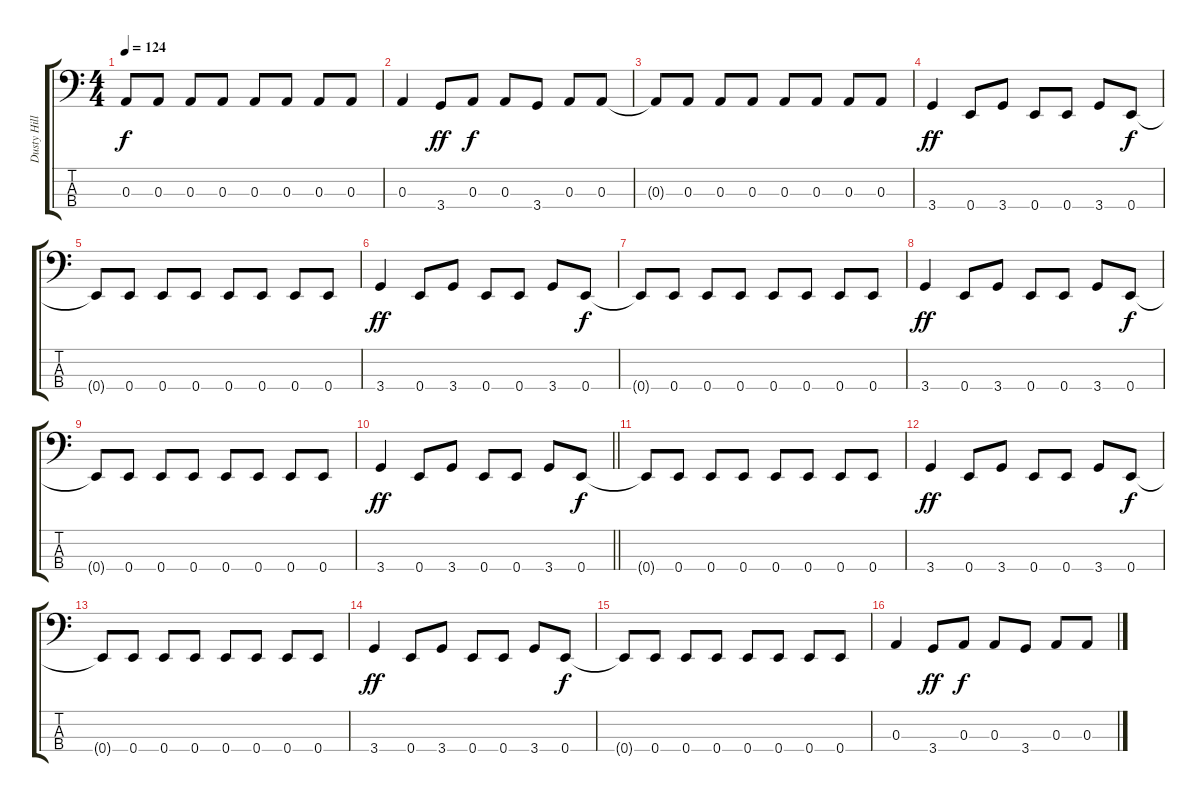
\track ("Dusty Hill" "Dusty Hill") {instrument electricbassfinger}
\staff {score tabs}
\tuning (G2 D2 A1 E1) {hide}
\ts (4 4)
\tempo 124
\clef f4
\ks c
0.3{t}.8{dy f} 0.3.8 0.3.8 0.3.8 0.3.8 0.3.8 0.3.8 0.3.8 |
0.3.4 3.4.8{dy ff} 0.3.8{dy f} 0.3.8 3.4.8 0.3.8 0.3.8 |
0.3{t}.8 0.3.8 0.3.8 0.3.8 0.3.8 0.3.8 0.3.8 0.3.8 |
3.4.4{dy ff} 0.4.8 3.4.8 0.4.8 0.4.8 3.4.8 0.4.8{dy f} |
0.4{t}.8 0.4.8 0.4.8 0.4.8 0.4.8 0.4.8 0.4.8 0.4.8 |
3.4.4{dy ff} 0.4.8 3.4.8 0.4.8 0.4.8 3.4.8 0.4.8{dy f} |
0.4{t}.8 0.4.8 0.4.8 0.4.8 0.4.8 0.4.8 0.4.8 0.4.8 |
3.4.4{dy ff} 0.4.8 3.4.8 0.4.8 0.4.8 3.4.8 0.4.8{dy f} |
0.4{t}.8 0.4.8 0.4.8 0.4.8 0.4.8 0.4.8 0.4.8 0.4.8 |
\barLineRight lightlight
3.4.4{dy ff} 0.4.8 3.4.8 0.4.8 0.4.8 3.4.8 0.4.8{dy f} |
0.4{t}.8 0.4.8 0.4.8 0.4.8 0.4.8 0.4.8 0.4.8 0.4.8 |
3.4.4{dy ff} 0.4.8 3.4.8 0.4.8 0.4.8 3.4.8 0.4.8{dy f} |
0.4{t}.8 0.4.8 0.4.8 0.4.8 0.4.8 0.4.8 0.4.8 0.4.8 |
3.4.4{dy ff} 0.4.8 3.4.8 0.4.8 0.4.8 3.4.8 0.4.8{dy f} |
0.4{t}.8 0.4.8 0.4.8 0.4.8 0.4.8 0.4.8 0.4.8 0.4.8 |
0.3.4 3.4.8{dy ff} 0.3.8{dy f} 0.3.8 3.4.8 0.3.8 0.3.8
